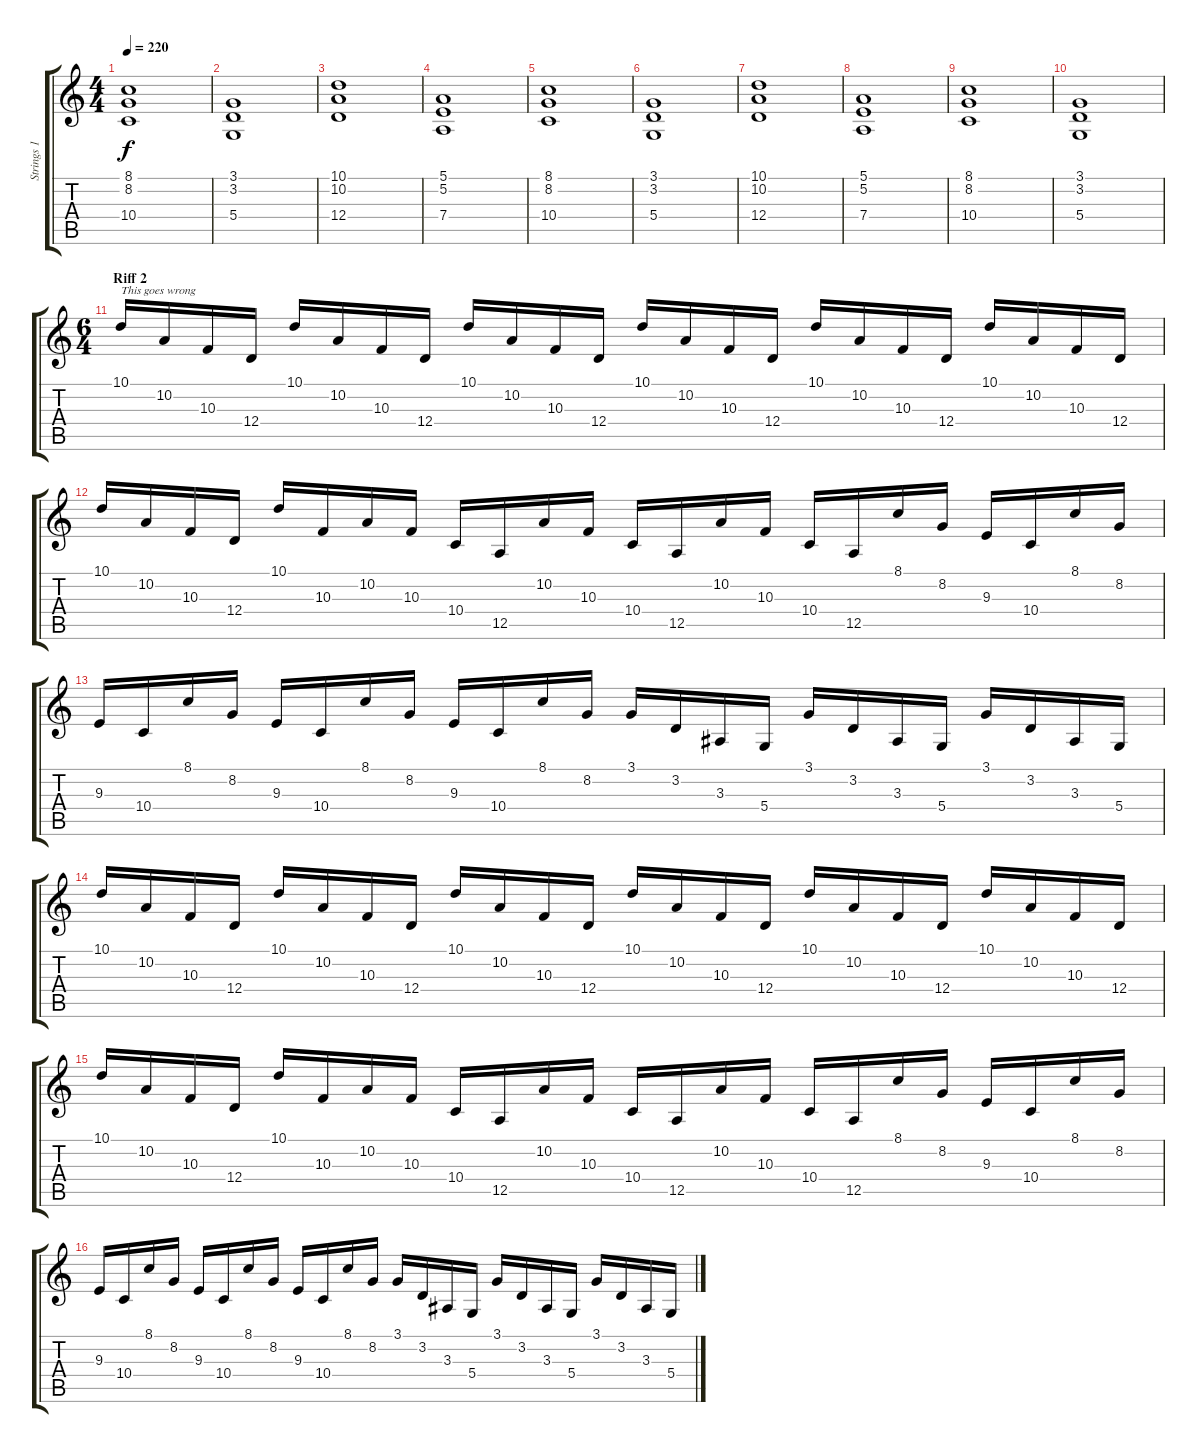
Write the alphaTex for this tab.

\track ("Strings 1" "Strings 1") {instrument stringensemble1}
\staff {score tabs}
\tuning (E4 B3 G3 D3 A2 E2) {hide}
\ts (4 4)
\tempo 220
\clef g2
\ks c
(8.1 8.2 10.4).1{dy f} |
(3.1 3.2 5.4).1 |
(10.1 10.2 12.4).1 |
(5.1 5.2 7.4).1 |
(8.1 8.2 10.4).1 |
(3.1 3.2 5.4).1 |
(10.1 10.2 12.4).1 |
(5.1 5.2 7.4).1 |
(8.1 8.2 10.4).1 |
(3.1 3.2 5.4).1 |
\ts (6 4)
\section ("" "Riff 2")
10.1.16{txt "This goes wrong"} 10.2.16 10.3.16 12.4.16 10.1.16 10.2.16 10.3.16 12.4.16 10.1.16 10.2.16 10.3.16 12.4.16 10.1.16 10.2.16 10.3.16 12.4.16 10.1.16 10.2.16 10.3.16 12.4.16 10.1.16 10.2.16 10.3.16 12.4.16 |
10.1.16 10.2.16 10.3.16 12.4.16 10.1.16 10.3.16 10.2.16 10.3.16 10.4.16 12.5.16 10.2.16 10.3.16 10.4.16 12.5.16 10.2.16 10.3.16 10.4.16 12.5.16 8.1.16 8.2.16 9.3.16 10.4.16 8.1.16 8.2.16 |
9.3.16 10.4.16 8.1.16 8.2.16 9.3.16 10.4.16 8.1.16 8.2.16 9.3.16 10.4.16 8.1.16 8.2.16 3.1.16 3.2.16 3.3.16 5.4.16 3.1.16 3.2.16 3.3.16 5.4.16 3.1.16 3.2.16 3.3.16 5.4.16 |
10.1.16 10.2.16 10.3.16 12.4.16 10.1.16 10.2.16 10.3.16 12.4.16 10.1.16 10.2.16 10.3.16 12.4.16 10.1.16 10.2.16 10.3.16 12.4.16 10.1.16 10.2.16 10.3.16 12.4.16 10.1.16 10.2.16 10.3.16 12.4.16 |
10.1.16 10.2.16 10.3.16 12.4.16 10.1.16 10.3.16 10.2.16 10.3.16 10.4.16 12.5.16 10.2.16 10.3.16 10.4.16 12.5.16 10.2.16 10.3.16 10.4.16 12.5.16 8.1.16 8.2.16 9.3.16 10.4.16 8.1.16 8.2.16 |
9.3.16 10.4.16 8.1.16 8.2.16 9.3.16 10.4.16 8.1.16 8.2.16 9.3.16 10.4.16 8.1.16 8.2.16 3.1.16 3.2.16 3.3.16 5.4.16 3.1.16 3.2.16 3.3.16 5.4.16 3.1.16 3.2.16 3.3.16 5.4.16
